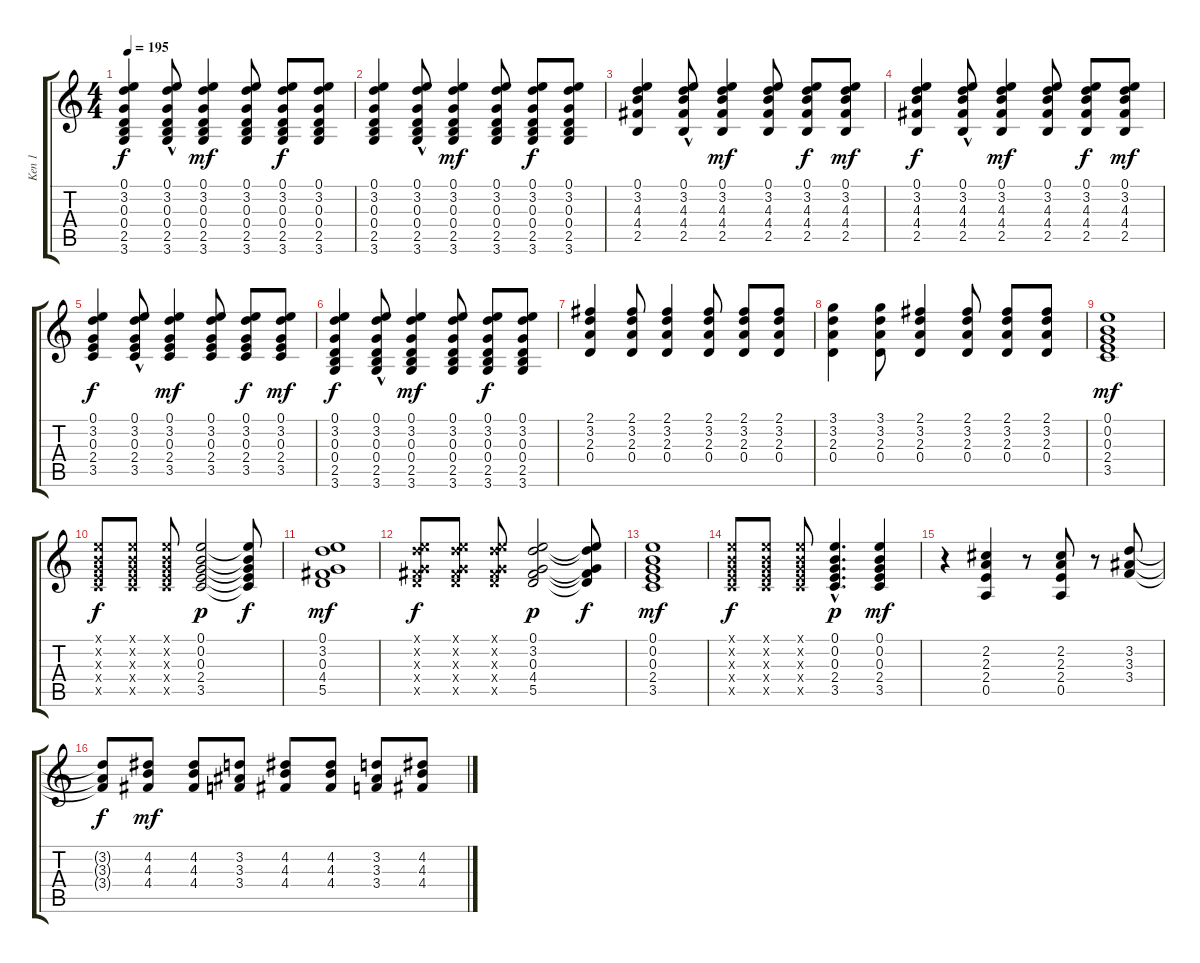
\track ("Ken 1" "Ken 1") {instrument acousticguitarsteel}
\staff {score tabs}
\tuning (E4 B3 G3 D3 A2 E2) {hide}
\ts (4 4)
\tempo 195
\clef g2
\ks c
(0.1 3.2 0.3 0.4 2.5 3.6).4{dy f} (0.1 3.2{hac} 0.3{hac} 0.4{hac} 2.5{hac} 3.6).8 (0.1 3.2 0.3 0.4 2.5 3.6).4{dy mf} (0.1 3.2 0.3 0.4 2.5 3.6).8 (0.1 3.2 0.3 0.4 2.5 3.6).8{dy f} (0.1 3.2 0.3 0.4 2.5 3.6).8 |
(0.1 3.2 0.3 0.4 2.5 3.6).4 (0.1 3.2{hac} 0.3{hac} 0.4{hac} 2.5{hac} 3.6).8 (0.1 3.2 0.3 0.4 2.5 3.6).4{dy mf} (0.1 3.2 0.3 0.4 2.5 3.6).8 (0.1 3.2 0.3 0.4 2.5 3.6).8{dy f} (0.1 3.2 0.3 0.4 2.5 3.6).8 |
(0.1 3.2 4.3 4.4 2.5).4 (0.1 3.2{hac} 4.3{hac} 4.4{hac} 2.5{hac}).8 (0.1 3.2 4.3 4.4 2.5).4{dy mf} (0.1 3.2 4.3 4.4 2.5).8 (0.1 3.2 4.3 4.4 2.5).8{dy f} (0.1 3.2 4.3 4.4 2.5).8{dy mf} |
(0.1 3.2 4.3 4.4 2.5).4{dy f} (0.1 3.2{hac} 4.3{hac} 4.4{hac} 2.5{hac}).8 (0.1 3.2 4.3 4.4 2.5).4{dy mf} (0.1 3.2 4.3 4.4 2.5).8 (0.1 3.2 4.3 4.4 2.5).8{dy f} (0.1 3.2 4.3 4.4 2.5).8{dy mf} |
(0.1 3.2 0.3 2.4 3.5).4{dy f} (0.1 3.2{hac} 0.3{hac} 2.4{hac} 3.5{hac}).8 (0.1 3.2 0.3 2.4 3.5).4{dy mf} (0.1 3.2 0.3 2.4 3.5).8 (0.1 3.2 0.3 2.4 3.5).8{dy f} (0.1 3.2 0.3 2.4 3.5).8{dy mf} |
(0.1 3.2 0.3 0.4 2.5 3.6).4{dy f} (0.1 3.2{hac} 0.3{hac} 0.4{hac} 2.5{hac} 3.6).8 (0.1 3.2 0.3 0.4 2.5 3.6).4{dy mf} (0.1 3.2 0.3 0.4 2.5 3.6).8 (0.1 3.2 0.3 0.4 2.5 3.6).8{dy f} (0.1 3.2 0.3 0.4 2.5 3.6).8 |
(2.1 3.2 2.3 0.4).4 (2.1 3.2 2.3 0.4).8 (2.1 3.2 2.3 0.4).4 (2.1 3.2 2.3 0.4).8 (2.1 3.2 2.3 0.4).8 (2.1 3.2 2.3 0.4).8 |
(3.1 3.2 2.3 0.4).4 (3.1 3.2 2.3 0.4).8 (2.1 3.2 2.3 0.4).4 (2.1 3.2 2.3 0.4).8 (2.1 3.2 2.3 0.4).8 (2.1 3.2 2.3 0.4).8 |
(0.1 0.2 0.3 2.4 3.5).1{dy mf instrument distortionguitar} |
(0.1{x} 0.2{x} 0.3{x} 2.4{x} 3.5{x}).8{dy f} (0.1{x} 0.2{x} 0.3{x} 2.4{x} 3.5{x}).8 (0.1{x} 0.2{x} 0.3{x} 2.4{x} 3.5{x}).8 (0.1 0.2 0.3 2.4 3.5).2{dy p} (0.1{t} 0.2{t} 0.3{t} 2.4{t} 3.5{t}).8{dy f} |
(0.1 3.2 0.3 4.4 5.5).1{dy mf instrument distortionguitar} |
(0.1{x} 3.2{x} 0.3{x} 4.4{x} 5.5{x}).8{dy f} (0.1{x} 3.2{x} 0.3{x} 4.4{x} 5.5{x}).8 (0.1{x} 3.2{x} 0.3{x} 4.4{x} 5.5{x}).8 (0.1 3.2 0.3 4.4 5.5).2{dy p} (0.1{t} 3.2{t} 0.3{t} 4.4{t} 5.5{t}).8{dy f} |
(0.1 0.2 0.3 2.4 3.5).1{dy mf instrument distortionguitar} |
(0.1{x} 0.2{x} 0.3{x} 2.4{x} 3.5{x}).8{dy f} (0.1{x} 0.2{x} 0.3{x} 2.4{x} 3.5{x}).8 (0.1{x} 0.2{x} 0.3{x} 2.4{x} 3.5{x}).8 (0.1{hac} 0.2{hac} 0.3{hac} 2.4{hac} 3.5{hac}).4{d dy p} (0.1 0.2 0.3 2.4 3.5).4{dy mf} |
r.4 (2.2 2.3 2.4 0.5).4 r.8 (2.2 2.3 2.4 0.5).8 r.8 (3.2 3.3 3.4).8 |
(3.2{t} 3.3{t} 3.4{t}).8{dy f} (4.2 4.3 4.4).8{dy mf} (4.2 4.3 4.4).8 (3.2 3.3 3.4).8 (4.2 4.3 4.4).8 (4.2 4.3 4.4).8 (3.2 3.3 3.4).8 (4.2 4.3 4.4).8
